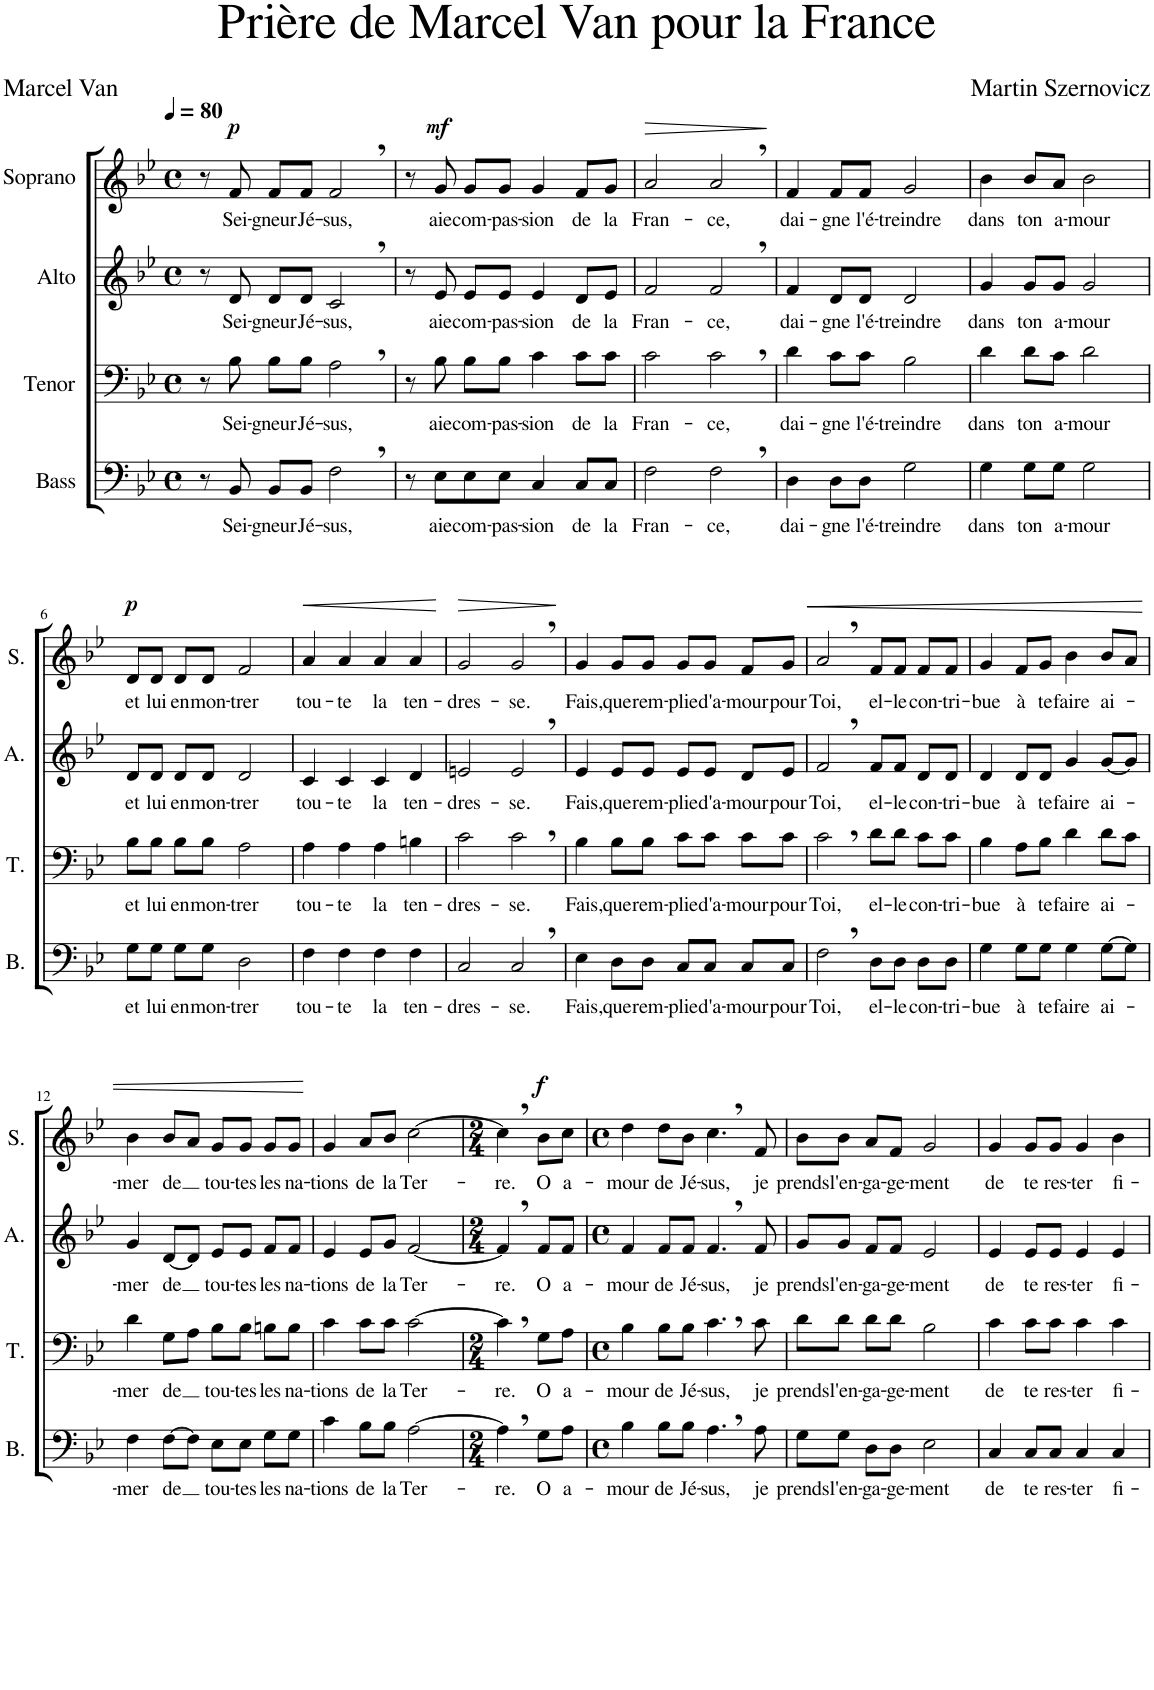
**kern	**text	**kern	**text	**kern	**text	**kern	**text	**dynam
*part4	*part4	*part3	*part3	*part2	*part2	*part1	*part1	*part1
*staff4	*staff4	*staff3	*staff3	*staff2	*staff2	*staff1	*staff1	*staff1
*I"Bass	*	*I"Tenor	*	*I"Alto	*	*I"Soprano	*	*
*I'B.	*	*I'T.	*	*I'A.	*	*I'S.	*	*
*clefF4	*	*clefF4	*	*clefG2	*	*clefG2	*	*
*k[b-e-]	*	*k[b-e-]	*	*k[b-e-]	*	*k[b-e-]	*	*
*M4/4	*	*M4/4	*	*M4/4	*	*M4/4	*	*
*met(c)	*	*met(c)	*	*met(c)	*	*met(c)	*	*
*MM80	*	*MM80	*	*MM80	*	*MM80	*	*
=1	=1	=1	=1	=1	=1	=1	=1	=1
8r	.	8r	.	8r	.	8r	.	.
!	!LO:LY:b	!	!LO:LY:b	!	!LO:LY:b	!	!LO:LY:b	!LO:DY:a
8BB-/	Sei-	8B-\	Sei-	8d/	Sei-	8f/	Sei-	p
!	!LO:LY:b	!	!LO:LY:b	!	!LO:LY:b	!	!LO:LY:b	!
8BB-/L	-gneur	8B-\L	-gneur	8d/L	-gneur	8f/L	-gneur	.
!	!LO:LY:b	!	!LO:LY:b	!	!LO:LY:b	!	!LO:LY:b	!
8BB-/J	Jé-	8B-\J	Jé-	8d/J	Jé-	8f/J	Jé-	.
!	!LO:LY:b	!	!LO:LY:b	!	!LO:LY:b	!	!LO:LY:b	!
2F,\	-sus,	2A,\	-sus,	2c,/	-sus,	2f,/	-sus,	.
=2	=2	=2	=2	=2	=2	=2	=2	=2
8r	.	8r	.	8r	.	8r	.	.
!	!LO:LY:b	!	!LO:LY:b	!	!LO:LY:b	!	!LO:LY:b	!LO:DY:a
8E-\L	aie	8B-\	aie	8e-/	aie	8g/	aie	mf
!	!LO:LY:b	!	!LO:LY:b	!	!LO:LY:b	!	!LO:LY:b	!
8E-\	com-	8B-\L	com-	8e-/L	com-	8g/L	com-	.
!	!LO:LY:b	!	!LO:LY:b	!	!LO:LY:b	!	!LO:LY:b	!
8E-\J	-pas-	8B-\J	-pas-	8e-/J	-pas-	8g/J	-pas-	.
!	!LO:LY:b	!	!LO:LY:b	!	!LO:LY:b	!	!LO:LY:b	!
4C/	-sion	4c\	-sion	4e-/	-sion	4g/	-sion	.
!	!LO:LY:b	!	!LO:LY:b	!	!LO:LY:b	!	!LO:LY:b	!
8C/L	de	8c\L	de	8d/L	de	8f/L	de	.
!	!LO:LY:b	!	!LO:LY:b	!	!LO:LY:b	!	!LO:LY:b	!
8C/J	la	8c\J	la	8e-/J	la	8g/J	la	.
=3	=3	=3	=3	=3	=3	=3	=3	=3
!	!LO:LY:b	!	!LO:LY:b	!	!LO:LY:b	!	!LO:LY:b	!LO:HP:b
2F\	Fran-	2c\	Fran-	2f/	Fran-	2a/	Fran-	>
!	!LO:LY:b	!	!LO:LY:b	!	!LO:LY:b	!	!LO:LY:b	!
2F,\	-ce,	2c,\	-ce,	2f,/	-ce,	2a,/	-ce,	.
.	.	.	.	.	.	.	.	]
=4	=4	=4	=4	=4	=4	=4	=4	=4
!	!LO:LY:b	!	!LO:LY:b	!	!LO:LY:b	!	!LO:LY:b	!
4D\	dai-	4d\	dai-	4f/	dai-	4f/	dai-	.
!	!LO:LY:b	!	!LO:LY:b	!	!LO:LY:b	!	!LO:LY:b	!
8D\L	-gne	8c\L	-gne	8d/L	-gne	8f/L	-gne	.
!	!LO:LY:b	!	!LO:LY:b	!	!LO:LY:b	!	!LO:LY:b	!
8D\J	l'é-	8c\J	l'é-	8d/J	l'é-	8f/J	l'é-	.
!	!LO:LY:b	!	!LO:LY:b	!	!LO:LY:b	!	!LO:LY:b	!
2G\	-treindre	2B-\	-treindre	2d/	-treindre	2g/	-treindre	.
=5	=5	=5	=5	=5	=5	=5	=5	=5
!	!LO:LY:b	!	!LO:LY:b	!	!LO:LY:b	!	!LO:LY:b	!
4G\	dans	4d\	dans	4g/	dans	4b-\	dans	.
!	!LO:LY:b	!	!LO:LY:b	!	!LO:LY:b	!	!LO:LY:b	!
8G\L	ton	8d\L	ton	8g/L	ton	8b-/L	ton	.
!	!LO:LY:b	!	!LO:LY:b	!	!LO:LY:b	!	!LO:LY:b	!
8G\J	a-	8c\J	a-	8g/J	a-	8a/J	a-	.
!	!LO:LY:b	!	!LO:LY:b	!	!LO:LY:b	!	!LO:LY:b	!
2G\	-mour	2d\	-mour	2g/	-mour	2b-\	-mour	.
!!LO:LB:g=z
=6	=6	=6	=6	=6	=6	=6	=6	=6
!	!LO:LY:b	!	!LO:LY:b	!	!LO:LY:b	!	!LO:LY:b	!LO:DY:a
8G\L	et	8B-\L	et	8d/L	et	8d/L	et	p
!	!LO:LY:b	!	!LO:LY:b	!	!LO:LY:b	!	!LO:LY:b	!
8G\J	lui	8B-\J	lui	8d/J	lui	8d/J	lui	.
!	!LO:LY:b	!	!LO:LY:b	!	!LO:LY:b	!	!LO:LY:b	!
8G\L	en	8B-\L	en	8d/L	en	8d/L	en	.
!	!LO:LY:b	!	!LO:LY:b	!	!LO:LY:b	!	!LO:LY:b	!
8G\J	mon-	8B-\J	mon-	8d/J	mon-	8d/J	mon-	.
!	!LO:LY:b	!	!LO:LY:b	!	!LO:LY:b	!	!LO:LY:b	!
2D\	-trer	2A\	-trer	2d/	-trer	2f/	-trer	.
=7	=7	=7	=7	=7	=7	=7	=7	=7
!	!LO:LY:b	!	!LO:LY:b	!	!LO:LY:b	!	!LO:LY:b	!LO:HP:b
4F\	tou-	4A\	tou-	4c/	tou-	4a/	tou-	<
!	!LO:LY:b	!	!LO:LY:b	!	!LO:LY:b	!	!LO:LY:b	!
4F\	-te	4A\	-te	4c/	-te	4a/	-te	.
!	!LO:LY:b	!	!LO:LY:b	!	!LO:LY:b	!	!LO:LY:b	!
4F\	la	4A\	la	4c/	la	4a/	la	.
!	!LO:LY:b	!	!LO:LY:b	!	!LO:LY:b	!	!LO:LY:b	!
4F\	ten-	4Bn\	ten-	4d/	ten-	4a/	ten-	.
.	.	.	.	.	.	.	.	[
=8	=8	=8	=8	=8	=8	=8	=8	=8
!	!LO:LY:b	!	!LO:LY:b	!	!LO:LY:b	!	!LO:LY:b	!LO:HP:b
2C/	-dres-	2c\	-dres-	2en/	-dres-	2g/	-dres-	>
!	!LO:LY:b	!	!LO:LY:b	!	!LO:LY:b	!	!LO:LY:b	!
2C,/	-se.	2c,\	-se.	2e,/	-se.	2g,/	-se.	.
.	.	.	.	.	.	.	.	]
=9	=9	=9	=9	=9	=9	=9	=9	=9
!	!LO:LY:b	!	!LO:LY:b	!	!LO:LY:b	!	!LO:LY:b	!
4E-\	Fais,	4B-\	Fais,	4e-/	Fais,	4g/	Fais,	.
!	!LO:LY:b	!	!LO:LY:b	!	!LO:LY:b	!	!LO:LY:b	!
8D\L	que	8B-\L	que	8e-/L	que	8g/L	que	.
!	!LO:LY:b	!	!LO:LY:b	!	!LO:LY:b	!	!LO:LY:b	!
8D\J	rem-	8B-\J	rem-	8e-/J	rem-	8g/J	rem-	.
!	!LO:LY:b	!	!LO:LY:b	!	!LO:LY:b	!	!LO:LY:b	!
8C/L	-plie	8c\L	-plie	8e-/L	-plie	8g/L	-plie	.
!	!LO:LY:b	!	!LO:LY:b	!	!LO:LY:b	!	!LO:LY:b	!
8C/J	d'a-	8c\J	d'a-	8e-/J	d'a-	8g/J	d'a-	.
!	!LO:LY:b	!	!LO:LY:b	!	!LO:LY:b	!	!LO:LY:b	!
8C/L	-mour	8c\L	-mour	8d/L	-mour	8f/L	-mour	.
!	!LO:LY:b	!	!LO:LY:b	!	!LO:LY:b	!	!LO:LY:b	!
8C/J	pour	8c\J	pour	8e-/J	pour	8g/J	pour	.
=10	=10	=10	=10	=10	=10	=10	=10	=10
!	!LO:LY:b	!	!LO:LY:b	!	!LO:LY:b	!	!LO:LY:b	!
2F,\	Toi,	2c,\	Toi,	2f,/	Toi,	2a,/	Toi,	.
!	!LO:LY:b	!	!LO:LY:b	!	!LO:LY:b	!	!LO:LY:b	!
8D\L	el-	8d\L	el-	8f/L	el-	8f/L	el-	.
!	!LO:LY:b	!	!LO:LY:b	!	!LO:LY:b	!	!LO:LY:b	!
8D\J	-le	8d\J	-le	8f/J	-le	8f/J	-le	.
!	!LO:LY:b	!	!LO:LY:b	!	!LO:LY:b	!	!LO:LY:b	!
8D\L	con-	8c\L	con-	8d/L	con-	8f/L	con-	.
!	!LO:LY:b	!	!LO:LY:b	!	!LO:LY:b	!	!LO:LY:b	!
8D\J	-tri-	8c\J	-tri-	8d/J	-tri-	8f/J	-tri-	.
=11	=11	=11	=11	=11	=11	=11	=11	=11
!	!LO:LY:b	!	!LO:LY:b	!	!LO:LY:b	!	!LO:LY:b	!LO:HP:b
4G\	-bue	4B-\	-bue	4d/	-bue	4g/	-bue	<
!	!LO:LY:b	!	!LO:LY:b	!	!LO:LY:b	!	!LO:LY:b	!
8G\L	à	8A\L	à	8d/L	à	8f/L	à	.
!	!LO:LY:b	!	!LO:LY:b	!	!LO:LY:b	!	!LO:LY:b	!
8G\J	te	8B-\J	te	8d/J	te	8g/J	te	.
!	!LO:LY:b	!	!LO:LY:b	!	!LO:LY:b	!	!LO:LY:b	!
4G\	faire	4d\	faire	4g/	faire	4b-\	faire	.
!	!LO:LY:b	!	!LO:LY:b	!	!LO:LY:b	!	!LO:LY:b	!
[8G\L	ai-	8d\L	ai-	[8g/L	ai-	8b-/L	ai-	.
8G\J]	.	8c\J	.	8g/J]	.	8a/J	.	.
!!LO:LB:g=z
=12	=12	=12	=12	=12	=12	=12	=12	=12
!	!LO:LY:b	!	!LO:LY:b	!	!LO:LY:b	!	!LO:LY:b	!
4F\	-mer	4d\	-mer	4g/	-mer	4b-\	-mer	.
!	!LO:LY:b	!	!LO:LY:b	!	!LO:LY:b	!	!LO:LY:b	!
[8F\L	de	8G\L	de	[8d/L	de	8b-/L	de	.
8F\J]	.	8A\J	.	8d/J]	.	8a/J	.	.
!	!LO:LY:b	!	!LO:LY:b	!	!LO:LY:b	!	!LO:LY:b	!
8E-\L	tou-	8B-\L	tou-	8e-/L	tou-	8g/L	tou-	.
!	!LO:LY:b	!	!LO:LY:b	!	!LO:LY:b	!	!LO:LY:b	!
8E-\J	-tes	8B-\J	-tes	8e-/J	-tes	8g/J	-tes	.
!	!LO:LY:b	!	!LO:LY:b	!	!LO:LY:b	!	!LO:LY:b	!
8G\L	les	8Bn\L	les	8f/L	les	8g/L	les	.
!	!LO:LY:b	!	!LO:LY:b	!	!LO:LY:b	!	!LO:LY:b	!
8G\J	na-	8B\J	na-	8f/J	na-	8g/J	na-	.
.	.	.	.	.	.	.	.	[
=13	=13	=13	=13	=13	=13	=13	=13	=13
!	!LO:LY:b	!	!LO:LY:b	!	!LO:LY:b	!	!LO:LY:b	!
4c\	-tions	4c\	-tions	4e-/	-tions	4g/	-tions	.
!	!LO:LY:b	!	!LO:LY:b	!	!LO:LY:b	!	!LO:LY:b	!
8B-\L	de	8c\L	de	8e-/L	de	8a/L	de	.
!	!LO:LY:b	!	!LO:LY:b	!	!LO:LY:b	!	!LO:LY:b	!
8B-\J	la	8c\J	la	8g/J	la	8b-/J	la	.
!	!LO:LY:b	!	!LO:LY:b	!	!LO:LY:b	!	!LO:LY:b	!
[2A\	Ter-	[2c\	Ter-	[2f/	Ter-	[2cc\	Ter-	.
=14	=14	=14	=14	=14	=14	=14	=14	=14
*M2/4	*	*M2/4	*	*M2/4	*	*M2/4	*	*
!	!LO:LY:b	!	!LO:LY:b	!	!LO:LY:b	!	!LO:LY:b	!
4A,\]	-re.	4c,\]	-re.	4f,/]	-re.	4cc,\]	-re.	.
!	!LO:LY:b	!	!LO:LY:b	!	!LO:LY:b	!	!LO:LY:b	!LO:DY:a
8G\L	O	8G\L	O	8f/L	O	8b-\L	O	f
!	!LO:LY:b	!	!LO:LY:b	!	!LO:LY:b	!	!LO:LY:b	!
8A\J	a-	8A\J	a-	8f/J	a-	8cc\J	a-	.
=15	=15	=15	=15	=15	=15	=15	=15	=15
*M4/4	*	*M4/4	*	*M4/4	*	*M4/4	*	*
*met(c)	*	*met(c)	*	*met(c)	*	*met(c)	*	*
!	!LO:LY:b	!	!LO:LY:b	!	!LO:LY:b	!	!LO:LY:b	!
4B-\	-mour	4B-\	-mour	4f/	-mour	4dd\	-mour	.
!	!LO:LY:b	!	!LO:LY:b	!	!LO:LY:b	!	!LO:LY:b	!
8B-\L	de	8B-\L	de	8f/L	de	8dd\L	de	.
!	!LO:LY:b	!	!LO:LY:b	!	!LO:LY:b	!	!LO:LY:b	!
8B-\J	Jé-	8B-\J	Jé-	8f/J	Jé-	8b-\J	Jé-	.
!	!LO:LY:b	!	!LO:LY:b	!	!LO:LY:b	!	!LO:LY:b	!
4.A,\	-sus,	4.c,\	-sus,	4.f,/	-sus,	4.cc,\	-sus,	.
!	!LO:LY:b	!	!LO:LY:b	!	!LO:LY:b	!	!LO:LY:b	!
8A\	je	8c\	je	8f/	je	8f/	je	.
=16	=16	=16	=16	=16	=16	=16	=16	=16
!	!LO:LY:b	!	!LO:LY:b	!	!LO:LY:b	!	!LO:LY:b	!
8G\L	prends	8d\L	prends	8g/L	prends	8b-\L	prends	.
!	!LO:LY:b	!	!LO:LY:b	!	!LO:LY:b	!	!LO:LY:b	!
8G\J	l'en-	8d\J	l'en-	8g/J	l'en-	8b-\J	l'en-	.
!	!LO:LY:b	!	!LO:LY:b	!	!LO:LY:b	!	!LO:LY:b	!
8D\L	-ga-	8d\L	-ga-	8f/L	-ga-	8a/L	-ga-	.
!	!LO:LY:b	!	!LO:LY:b	!	!LO:LY:b	!	!LO:LY:b	!
8D\J	-ge-	8d\J	-ge-	8f/J	-ge-	8f/J	-ge-	.
!	!LO:LY:b	!	!LO:LY:b	!	!LO:LY:b	!	!LO:LY:b	!
2E-\	-ment	2B-\	-ment	2e-/	-ment	2g/	-ment	.
=17	=17	=17	=17	=17	=17	=17	=17	=17
!	!LO:LY:b	!	!LO:LY:b	!	!LO:LY:b	!	!LO:LY:b	!
4C/	de	4c\	de	4e-/	de	4g/	de	.
!	!LO:LY:b	!	!LO:LY:b	!	!LO:LY:b	!	!LO:LY:b	!
8C/L	te	8c\L	te	8e-/L	te	8g/L	te	.
!	!LO:LY:b	!	!LO:LY:b	!	!LO:LY:b	!	!LO:LY:b	!
8C/J	res-	8c\J	res-	8e-/J	res-	8g/J	res-	.
!	!LO:LY:b	!	!LO:LY:b	!	!LO:LY:b	!	!LO:LY:b	!
4C/	-ter	4c\	-ter	4e-/	-ter	4g/	-ter	.
!	!LO:LY:b	!	!LO:LY:b	!	!LO:LY:b	!	!LO:LY:b	!
4C/	fi-	4c\	fi-	4e-/	fi-	4b-\	fi-	.
=	=	=	=	=	=	=	=	=
*-	*-	*-	*-	*-	*-	*-	*-	*-
